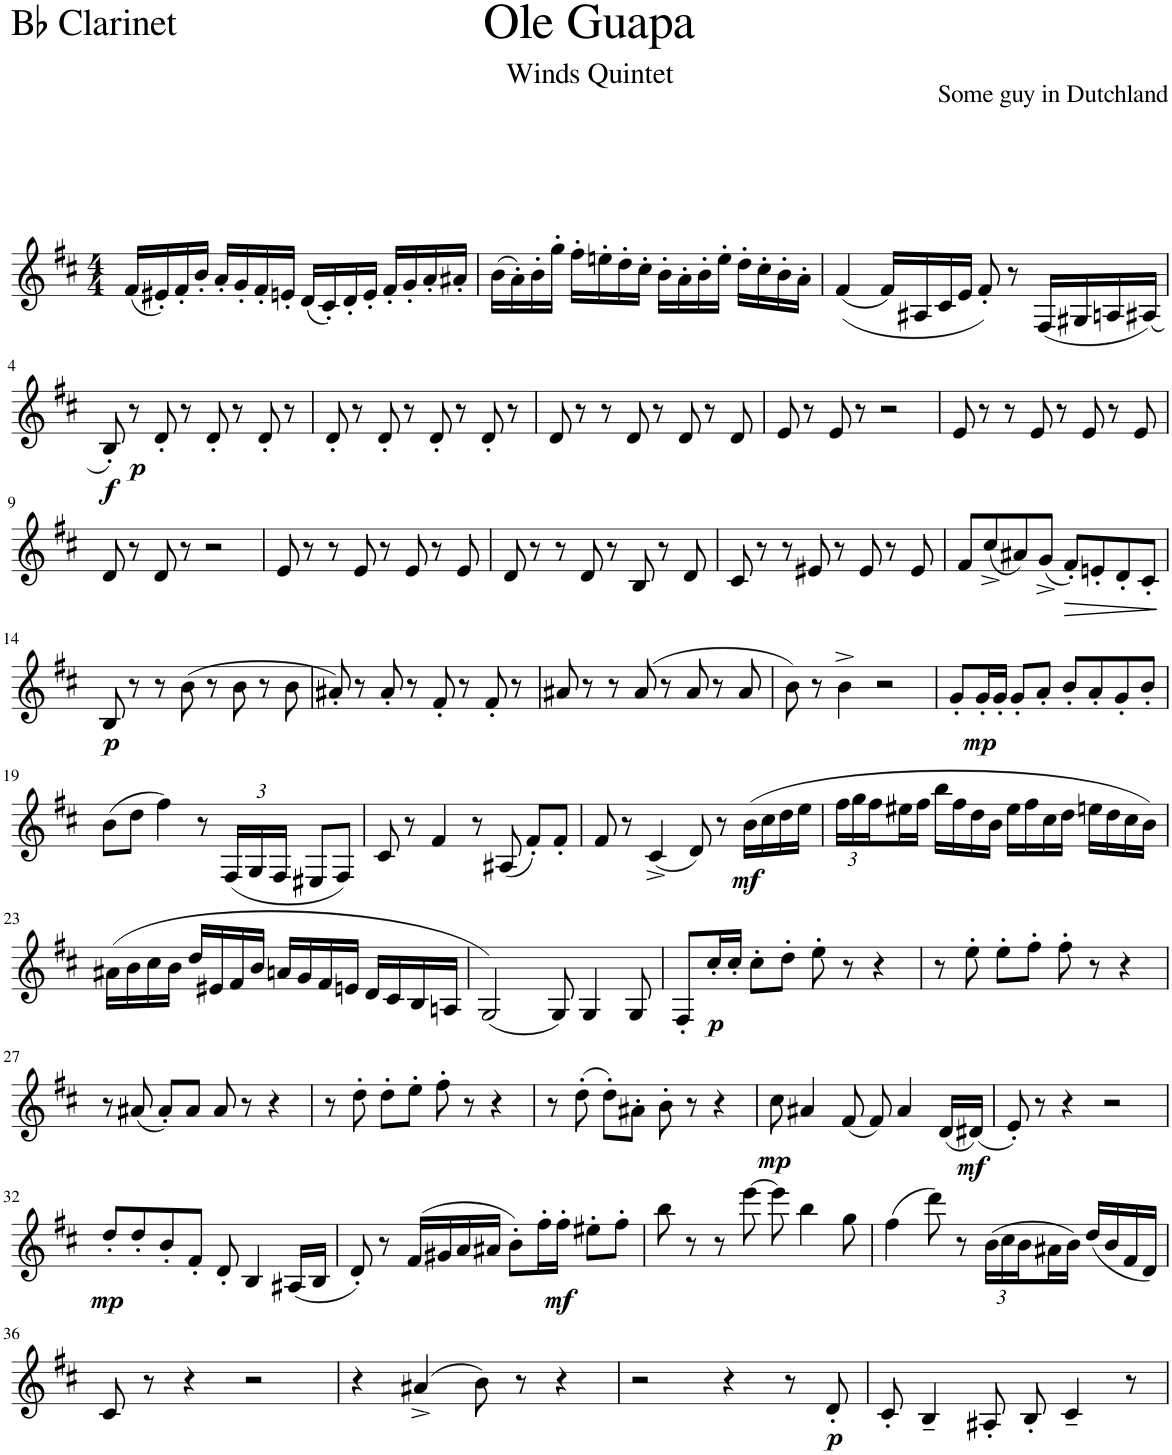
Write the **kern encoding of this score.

**kern	**dynam
*part1	*part1
*staff1	*staff1
*I"Bb Clarinet	*
*I'Cl	*
*clefG2	*
*Trd1c2	*
*k[f#c#]	*
*M4/4	*
=1	=1
(16f#/LL	.
16e#X'/)	.
16f#'/	.
16b'/JJ	.
16a'/LL	.
16g'/	.
16f#'/	.
16en'/JJ	.
(16d/LL	.
16c#'/)	.
16d'/	.
16e'/JJ	.
16f#'/LL	.
16g'/	.
16a'/	.
16a#X'/JJ	.
=2	=2
(16b\LL	.
16a'\)	.
16b'\	.
16gg'\JJ	.
16ff#'\LL	.
16een'\	.
16dd'\	.
16cc#'\JJ	.
16b'\LL	.
16a'\	.
16b'\	.
16ee'\JJ	.
16dd'\LL	.
16cc#'\	.
16b'\	.
16a'\JJ	.
=3	=3
((4f#/	.
16f#/LL)	.
16A#X/	.
16c#/	.
16e/JJ	.
8f#'/)	.
8r	.
(16F#/LL	.
16G#X/	.
16An/	.
(16A#X/JJ)	.
!!LO:LB:g=z
=4	=4
!	!LO:DY:b
8B'/)	f
!	!LO:DY:b
8r	p
8d'/	.
8r	.
8d'/	.
8r	.
8d'/	.
8r	.
=5	=5
8d'/	.
8r	.
8d'/	.
8r	.
8d'/	.
8r	.
8d'/	.
8r	.
=6	=6
8d/	.
8r	.
8r	.
8d/	.
8r	.
8d/	.
8r	.
8d/	.
=7	=7
8e/	.
8r	.
8e/	.
8r	.
2r	.
=8	=8
8e/	.
8r	.
8r	.
8e/	.
8r	.
8e/	.
8r	.
8e/	.
!!LO:LB:g=z
=9	=9
8d/	.
8r	.
8d/	.
8r	.
2r	.
=10	=10
8e/	.
8r	.
8r	.
8e/	.
8r	.
8e/	.
8r	.
8e/	.
=11	=11
8d/	.
8r	.
8r	.
8d/	.
8r	.
8B/	.
8r	.
8d/	.
=12	=12
8c#/	.
8r	.
8r	.
8e#X/	.
8r	.
8e#/	.
8r	.
8e#/	.
=13	=13
8f#/L	.
(8cc#^/	.
8a#X/)	.
(8g^/J	.
!	!LO:HP:b
8f#'/L)	>
8en'/	.
8d'/	.
8c#'/J	.
.	]
!!LO:LB:g=z
=14	=14
!	!LO:DY:b
8B/	p
8r	.
8r	.
(8b\	.
8r	.
8b\	.
8r	.
8b\	.
=15	=15
8a#X'/)	.
8r	.
8a#'/	.
8r	.
8f#'/	.
8r	.
8f#'/	.
8r	.
=16	=16
8a#X/	.
8r	.
8r	.
(8a#/	.
8r	.
8a#/	.
8r	.
8a#/	.
=17	=17
8b\)	.
8r	.
4b^\	.
2r	.
=18	=18
8g'/L	.
!	!LO:DY:b
16g'/L	mp
16g'/JJ	.
8g'/L	.
8a'/J	.
8b'/L	.
8a'/	.
8g'/	.
8b'/J	.
!!LO:LB:g=z
=19	=19
(8b\L	.
8dd\J	.
4ff#\)	.
8r	.
*Xbrackettup	*
(24F#/LL	.
24G/	.
24F#/JJ	.
8E#X/L	.
8F#/J)	.
=20	=20
8c#/	.
8r	.
4f#/	.
8r	.
(8A#X/	.
8f#'/L)	.
8f#'/J	.
=21	=21
8f#/	.
8r	.
(4c#^/	.
8d/)	.
8r	.
!	!LO:DY:b
(16b\LL	mf
16cc#\	.
16dd\	.
16ee\JJ	.
=22	=22
24ff#\LL	.
24gg\	.
24ff#\	.
16ee#X\	.
16ff#\JJ	.
16bb\LL	.
16ff#\	.
16dd\	.
16b\JJ	.
16ee#\LL	.
16ff#\	.
16cc#\	.
16dd\JJ	.
16een\LL	.
16dd\	.
16cc#\	.
16b\JJ)	.
!!LO:LB:g=z
=23	=23
(16a#X\LL	.
16b\	.
16cc#\	.
16b\JJ	.
16dd/LL	.
16e#X/	.
16f#/	.
16b/JJ	.
16an/LL	.
16g/	.
16f#/	.
16en/JJ	.
16d/LL	.
16c#/	.
16B/	.
16An/JJ	.
=24	=24
(2G/)	.
8G/)	.
4G/	.
8G/	.
=25	=25
8F#'/L	.
!	!LO:DY:b
16cc#'/L	p
16cc#'/JJ	.
8cc#'\L	.
8dd'\J	.
8ee'\	.
8r	.
4r	.
=26	=26
8r	.
8ee'\	.
8ee'\L	.
8ff#'\J	.
8ff#'\	.
8r	.
4r	.
!!LO:LB:g=z
=27	=27
8r	.
(8a#X/	.
8a#'/L)	.
8a#/J	.
8a#/	.
8r	.
4r	.
=28	=28
8r	.
8dd'\	.
8dd'\L	.
8ee'\J	.
8ff#'\	.
8r	.
4r	.
=29	=29
8r	.
(8dd'\	.
8dd'\L)	.
8a#X'\J	.
8b'\	.
8r	.
4r	.
=30	=30
!	!LO:DY:b
8cc#\	mp
4a#X/	.
(8f#/	.
8f#/)	.
4a#/	.
(16d/LL	.
!	!LO:DY:b
(16d#X/JJ)	mf
=31	=31
8e'/)	.
8r	.
4r	.
2r	.
!!LO:LB:g=z
=32	=32
!	!LO:DY:b
8dd'/L	mp
8dd'/	.
8b'/	.
8f#'/J	.
8d'/	.
4B/	.
(16A#X/LL	.
16B/JJ	.
=33	=33
8d'/)	.
8r	.
(16f#/LL	.
16g#X/	.
16a/	.
16a#X/JJ	.
8b'\L)	.
16ff#'\L	.
!	!LO:DY:b
16ff#'\JJ	mf
8ee#X'\L	.
8ff#'\J	.
=34	=34
8bb\	.
8r	.
8r	.
[8eee\	.
8eee\]	.
4bb\	.
8gg\	.
=35	=35
(4ff#\	.
8ddd\)	.
8r	.
(24b\LL	.
24cc#\	.
24b\	.
16a#X\	.
16b\JJ)	.
(16dd/LL	.
16b/	.
16f#/	.
16d/JJ)	.
!!LO:LB:g=z
=36	=36
8c#/	.
8r	.
4r	.
2r	.
=37	=37
4r	.
(4a#X^/	.
8b\)	.
8r	.
4r	.
=38	=38
2r	.
4r	.
8r	.
!	!LO:DY:b
8d'/	p
=39	=39
8c#'/	.
4B~/	.
8A#X'/	.
8B'/	.
4c#~/	.
8r	.
=	=
*-	*-
